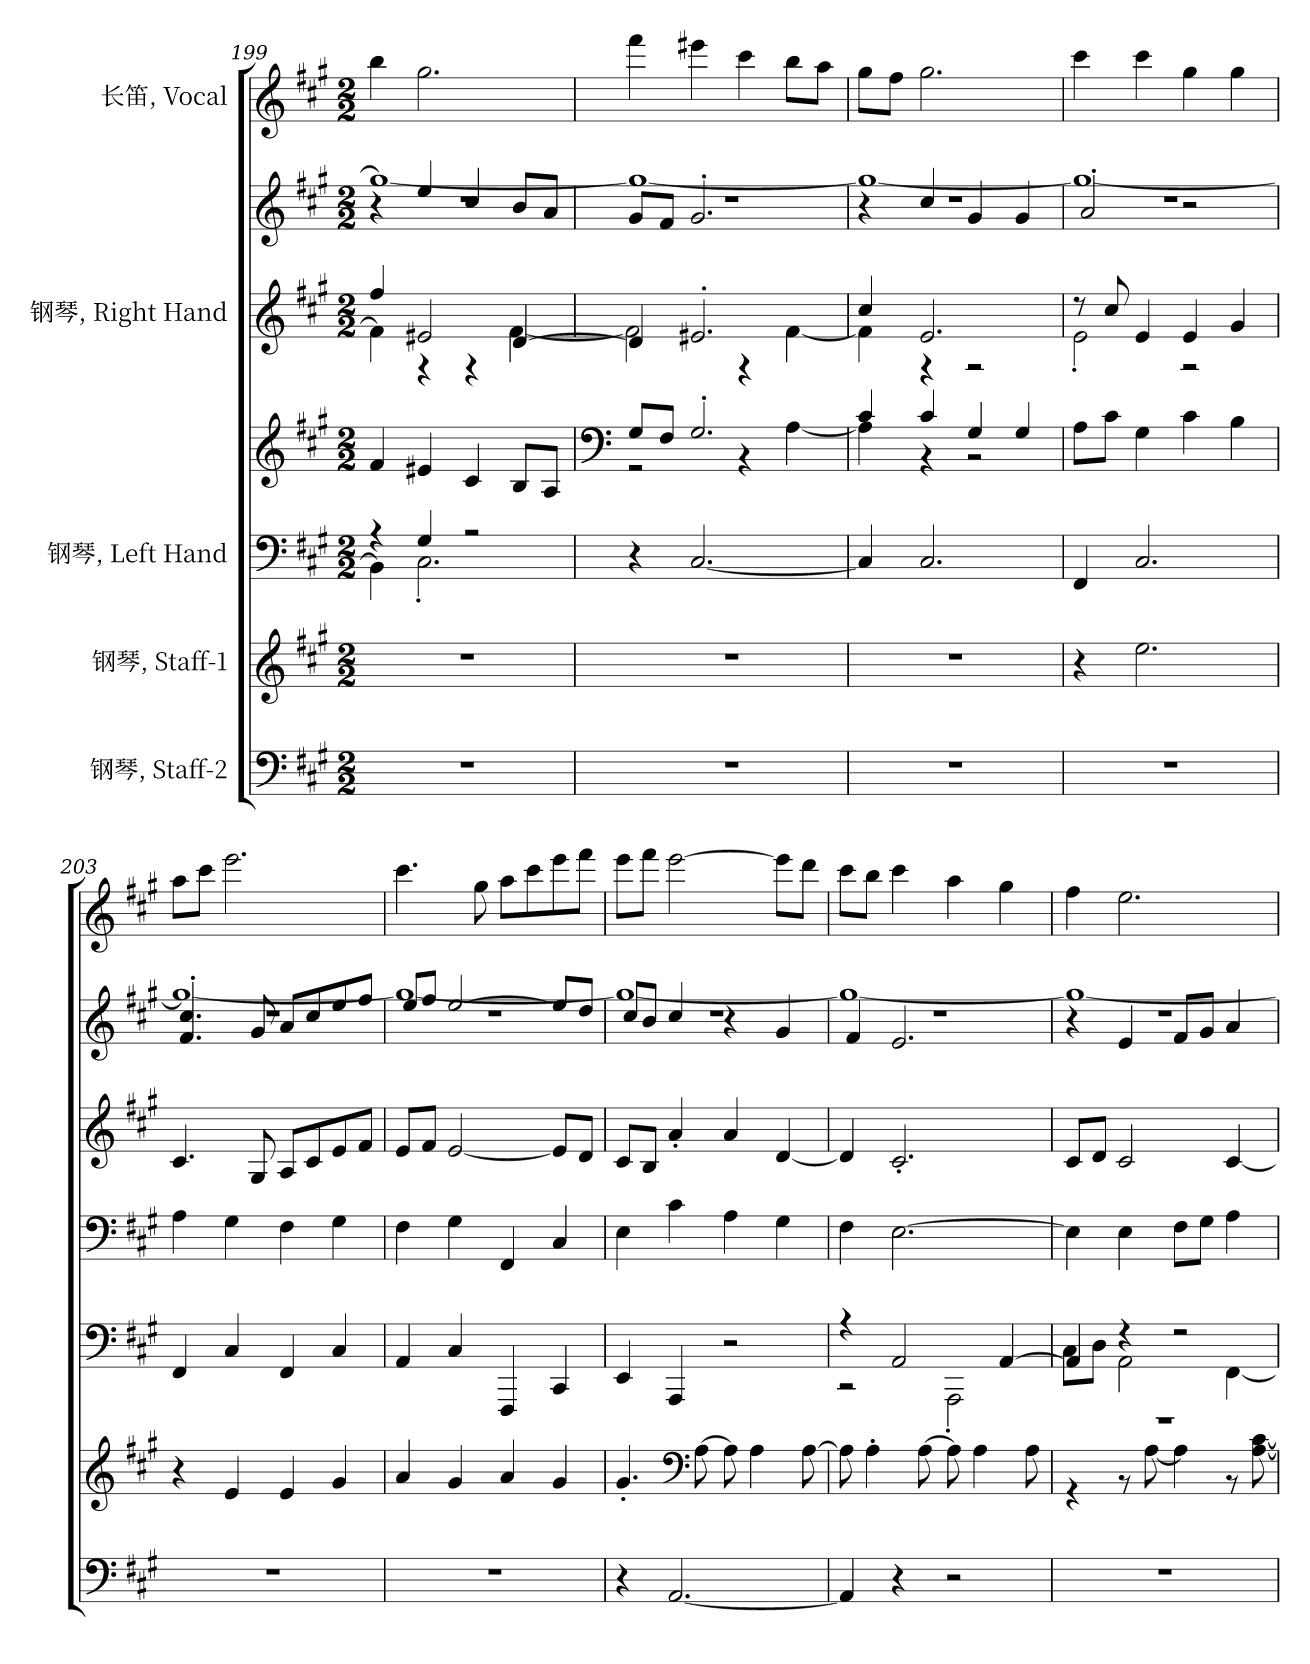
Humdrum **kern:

**kern	**kern	**kern	**kern	**kern	**kern	**kern
*part5	*part4	*part3	*part3	*part2	*part2	*part1
*staff7	*staff6	*staff5	*staff4	*staff3	*staff2	*staff1
*I"钢琴, Staff-2	*I"钢琴, Staff-1	*I"钢琴, Left Hand	*	*I"钢琴, Right Hand	*	*I"长笛, Vocal
!!LO:PB:g=z
*clefF4	*clefG2	*clefF4	*clefG2	*clefG2	*clefG2	*clefG2
*k[f#c#g#]	*k[f#c#g#]	*k[f#c#g#]	*k[f#c#g#]	*k[f#c#g#]	*k[f#c#g#]	*k[f#c#g#]
*M2/2	*M2/2	*M2/2	*M2/2	*M2/2	*M2/2	*M2/2
=199	=199	=199	=199	=199	=199	=199
*	*	*^	*	*^	*^	*
*	*	*	*	*	*	*	*	*^	*
1r	1r	4r	4BB\]	4f#/	4ff#/	4f#\]	1r	1gg#_	4r	4bb\
.	.	4G#/	2.C#'\	4e#X/	2e#X/	4r	.	.	4ee/	2.gg#\
.	.	2r	.	4c#/	.	4r	.	.	4cc#/	.
.	.	.	.	8B/L	[4d/	[4f#\	.	.	8b/L	.
.	.	.	.	8A/J	.	.	.	.	8a/J	.
*	*	*v	*v	*	*	*	*	*	*	*
=200	=200	=200	=200	=200	=200	=200	=200	=200	=200
*	*	*	*clefF4	*	*	*	*	*	*
*	*	*	*^	*	*	*	*	*	*
1r	1r	4r	8G#/L	2r	4d/]	2f#\]	1r	1gg#_	8g#/L	4fff#\
.	.	.	8F#/J	.	.	.	.	.	8f#/J	.
.	.	[2.C#/	2.G#'/	.	2.e#X'/	.	.	.	2.g#'/	4eee#X\
.	.	.	.	4r	.	4r	.	.	.	4ccc#\
.	.	.	.	[4A\	.	[4f#\	.	.	.	8bb\L
.	.	.	.	.	.	.	.	.	.	8aa\J
=201	=201	=201	=201	=201	=201	=201	=201	=201	=201	=201
1r	1r	4C#/]	4c#/	4A\]	4cc#/	4f#\]	1r	1gg#_	4r	8gg#\L
.	.	.	.	.	.	.	.	.	.	8ff#\J
.	.	2.C#/	4c#/	4r	2.e/	4r	.	.	4cc#/	2.gg#\
.	.	.	4G#/	2r	.	2r	.	.	4g#/	.
.	.	.	4G#/	.	.	.	.	.	4g#/	.
*	*	*	*v	*v	*	*	*	*	*	*
=202	=202	=202	=202	=202	=202	=202	=202	=202	=202
1r	4r	4FF#/	8A\L	8r	2e'\	1r	1gg#_	2a'/	4ccc#\
.	.	.	8c#\J	8cc#/	.	.	.	.	.
.	2.ee\	2.C#/	4G#\	4e/	.	.	.	.	4ccc#\
.	.	.	4c#\	4e/	2r	.	.	2r	4gg#\
.	.	.	4B\	4g#/	.	.	.	.	4gg#\
*	*	*	*	*v	*v	*	*	*	*
=203	=203	=203	=203	=203	=203	=203	=203	=203
1r	4r	4FF#/	4A\	4.c#/	1r	1gg#_	4.f#/' 4.cc#/'	8aa\L
.	.	.	.	.	.	.	.	8ccc#\J
.	4e/	4C#/	4G#\	.	.	.	.	2.eee\
.	.	.	.	8G#/	.	.	8g#/	.
.	4e/	4FF#/	4F#\	8A/L	.	.	8a/L	.
.	.	.	.	8c#/	.	.	8cc#/	.
.	4g#/	4C#/	4G#\	8e/	.	.	8ee/	.
.	.	.	.	8f#/J	.	.	8ff#/J	.
!!LO:PB:g=z
=204	=204	=204	=204	=204	=204	=204	=204	=204
1r	4a/	4AA/	4F#\	8e/L	1r	1gg#_	8ee/L	4.ccc#\
.	.	.	.	8f#/J	.	.	8ff#/J	.
.	4g#/	4C#/	4G#\	[2e/	.	.	[2ee/	.
.	.	.	.	.	.	.	.	8gg#\
.	4a/	4FFF#/	4FF#/	.	.	.	.	8aa\L
.	.	.	.	.	.	.	.	8ccc#\
.	4g#/	4CC#/	4C#/	8e/L]	.	.	8ee/L]	8eee\
.	.	.	.	8d/J	.	.	8dd/J	8fff#\J
=205	=205	=205	=205	=205	=205	=205	=205	=205
4r	4.g#'/	4EE/	4E\	8c#/L	1r	1gg#_	8cc#/L	8eee\L
.	.	.	.	8B/J	.	.	8b/J	8fff#\J
[2.AA/	.	4AAA/	4c#\	4a'/	.	.	4cc#/	[2eee\
*	*clefF4	*	*	*	*	*	*	*
.	[8A\	.	.	.	.	.	.	.
.	8A\]	2r	4A\	4a/	.	.	4r	.
.	4A\	.	.	.	.	.	.	.
.	.	.	4G#\	[4d/	.	.	4g#/	8eee\L]
.	[8A\	.	.	.	.	.	.	8ddd\J
=206	=206	=206	=206	=206	=206	=206	=206	=206
*	*	*^	*	*	*	*	*	*
4AA/]	8A\]	4r	2r	4F#\	4d/]	1r	1gg#_	4f#/	8ccc#\L
.	4A'\	.	.	.	.	.	.	.	8bb\J
4r	.	2AA/	.	[2.E\	2.c#'/	.	.	2.e/	4ccc#\
.	[8A\	.	.	.	.	.	.	.	.
2r	8A\]	.	2AAA'\	.	.	.	.	.	4aa\
.	4A\	.	.	.	.	.	.	.	.
.	.	[4AA/	.	.	.	.	.	.	4gg#\
.	8A\	.	.	.	.	.	.	.	.
=207	=207	=207	=207	=207	=207	=207	=207	=207	=207
*	*^	*	*	*	*	*	*	*	*
1r	1r	4r	4AA/]	8C#\L	4E\]	8c#/L	1r	1gg#_	4r	4ff#\
.	.	.	.	8D\J	.	8d/J	.	.	.	.
.	.	8r	4r	2AA\	4E\	2c#/	.	.	4e/	2.ee\
.	.	[8A\	.	.	.	.	.	.	.	.
.	.	4A\]	2r	.	8F#\L	.	.	.	8f#/L	.
.	.	.	.	.	8G#\J	.	.	.	8g#/J	.
.	.	8r	.	[4FF#\	4A\	[4c#/	.	.	4a/	.
.	.	[8A\ [8c#\	.	.	.	.	.	.	.	.
*	*v	*v	*	*	*	*	*v	*v	*v	*
*	*	*v	*v	*	*	*	*
=	=	=	=	=	=	=
*-	*-	*-	*-	*-	*-	*-
